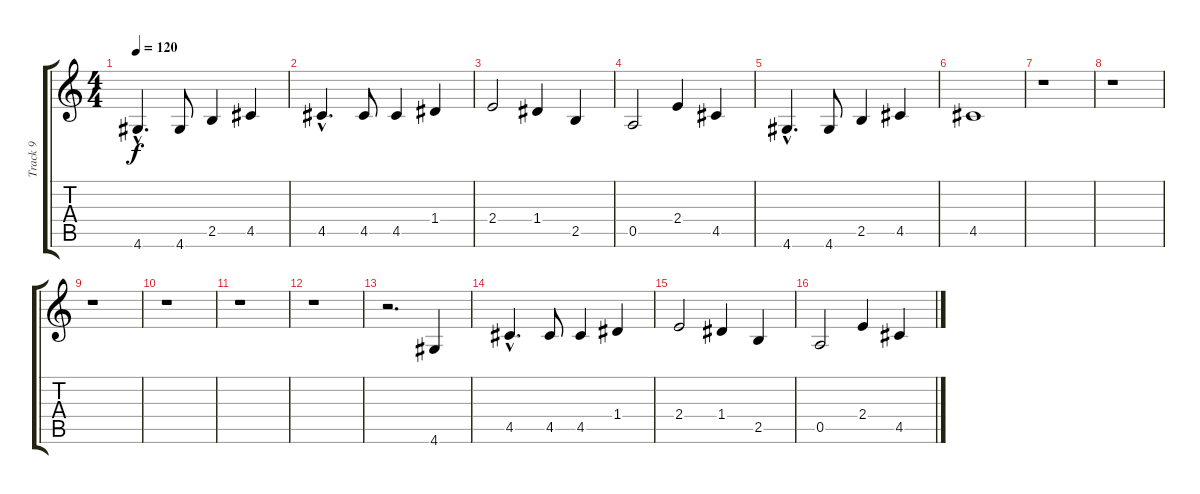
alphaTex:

\track ("Track 9" "Track 9") {instrument acousticbass}
\staff {score tabs}
\tuning (E4 B3 G3 D3 A2 E2) {hide}
\ts (4 4)
\tempo 120
\clef g2
\ks c
4.6{hac}.4{d dy f} 4.6.8 2.5.4 4.5.4 |
4.5{hac}.4{d} 4.5.8 4.5.4 1.4.4 |
2.4.2 1.4.4 2.5.4 |
0.5.2 2.4.4 4.5.4 |
4.6{hac}.4{d} 4.6.8 2.5.4 4.5.4 |
4.5.1 |
r.1 |
r.1 |
r.1 |
r.1 |
r.1 |
r.1 |
r.2{d} 4.6.4 |
4.5{hac}.4{d} 4.5.8 4.5.4 1.4.4 |
2.4.2 1.4.4 2.5.4 |
0.5.2 2.4.4 4.5.4
